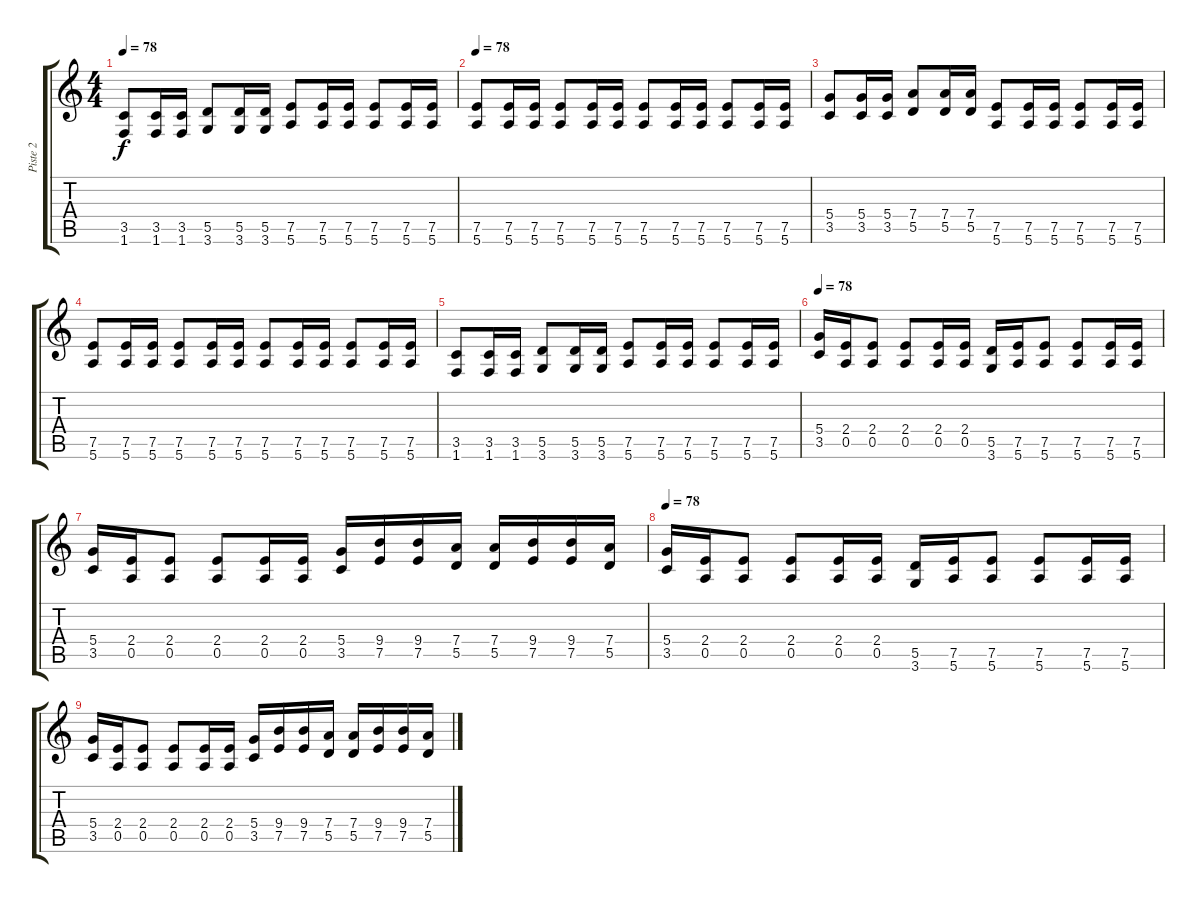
\track ("Piste 2" "Piste 2") {instrument distortionguitar}
\staff {score tabs}
\tuning (E4 B3 G3 D3 A2 E2) {hide}
\ts (4 4)
\tempo 78
\clef g2
\ks c
(3.5 1.6).8{dy f} (3.5 1.6).16 (3.5 1.6).16 (5.5 3.6).8 (5.5 3.6).16 (5.5 3.6).16 (7.5 5.6).8 (7.5 5.6).16 (7.5 5.6).16 (7.5 5.6).8 (7.5 5.6).16 (7.5 5.6).16 |
\tempo 78
(7.5 5.6).8 (7.5 5.6).16 (7.5 5.6).16 (7.5 5.6).8 (7.5 5.6).16 (7.5 5.6).16 (7.5 5.6).8 (7.5 5.6).16 (7.5 5.6).16 (7.5 5.6).8 (7.5 5.6).16 (7.5 5.6).16 |
(5.4 3.5).8 (5.4 3.5).16 (5.4 3.5).16 (7.4 5.5).8 (7.4 5.5).16 (7.4 5.5).16 (7.5 5.6).8 (7.5 5.6).16 (7.5 5.6).16 (7.5 5.6).8 (7.5 5.6).16 (7.5 5.6).16 |
(7.5 5.6).8 (7.5 5.6).16 (7.5 5.6).16 (7.5 5.6).8 (7.5 5.6).16 (7.5 5.6).16 (7.5 5.6).8 (7.5 5.6).16 (7.5 5.6).16 (7.5 5.6).8 (7.5 5.6).16 (7.5 5.6).16 |
(3.5 1.6).8 (3.5 1.6).16 (3.5 1.6).16 (5.5 3.6).8 (5.5 3.6).16 (5.5 3.6).16 (7.5 5.6).8 (7.5 5.6).16 (7.5 5.6).16 (7.5 5.6).8 (7.5 5.6).16 (7.5 5.6).16 |
\tempo 78
(5.4 3.5).16 (2.4 0.5).16 (2.4 0.5).8 (2.4 0.5).8 (2.4 0.5).16 (2.4 0.5).16 (5.5 3.6).16 (7.5 5.6).16 (7.5 5.6).8 (7.5 5.6).8 (7.5 5.6).16 (7.5 5.6).16 |
(5.4 3.5).16 (2.4 0.5).16 (2.4 0.5).8 (2.4 0.5).8 (2.4 0.5).16 (2.4 0.5).16 (5.4 3.5).16 (9.4 7.5).16 (9.4 7.5).16 (7.4 5.5).16 (7.4 5.5).16 (9.4 7.5).16 (9.4 7.5).16 (7.4 5.5).16 |
\tempo 78
(5.4 3.5).16 (2.4 0.5).16 (2.4 0.5).8 (2.4 0.5).8 (2.4 0.5).16 (2.4 0.5).16 (5.5 3.6).16 (7.5 5.6).16 (7.5 5.6).8 (7.5 5.6).8 (7.5 5.6).16 (7.5 5.6).16 |
(5.4 3.5).16 (2.4 0.5).16 (2.4 0.5).8 (2.4 0.5).8 (2.4 0.5).16 (2.4 0.5).16 (5.4 3.5).16 (9.4 7.5).16 (9.4 7.5).16 (7.4 5.5).16 (7.4 5.5).16 (9.4 7.5).16 (9.4 7.5).16 (7.4 5.5).16
